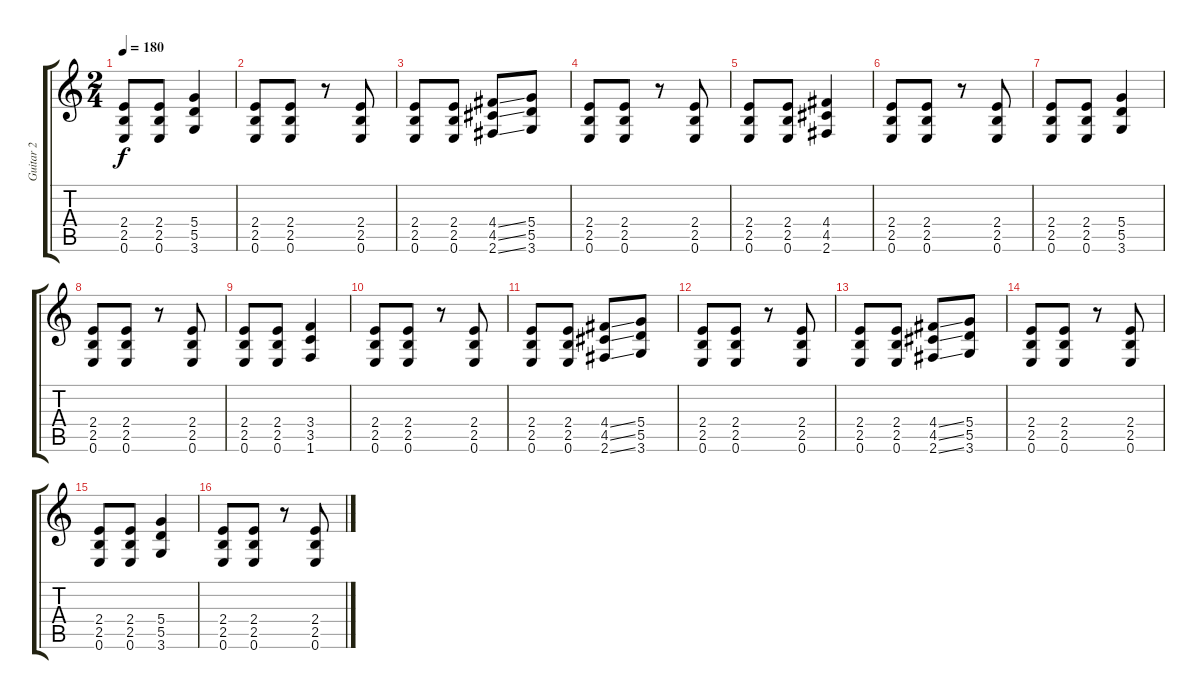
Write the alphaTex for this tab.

\track ("Guitar 2" "Guitar 2") {instrument distortionguitar}
\staff {score tabs}
\tuning (E4 B3 G3 D3 A2 E2) {hide}
\ts (2 4)
\tempo 180
\clef g2
\ks c
(2.4 2.5 0.6).8{dy f} (2.4 2.5 0.6).8 (5.4 5.5 3.6).4 |
(2.4 2.5 0.6).8 (2.4 2.5 0.6).8 r.8 (2.4 2.5 0.6).8 |
(2.4 2.5 0.6).8 (2.4 2.5 0.6).8 (4.4{ss} 4.5{ss} 2.6{ss}).8 (5.4 5.5 3.6).8 |
(2.4 2.5 0.6).8 (2.4 2.5 0.6).8 r.8 (2.4 2.5 0.6).8 |
(2.4 2.5 0.6).8 (2.4 2.5 0.6).8 (4.4 4.5 2.6).4 |
(2.4 2.5 0.6).8 (2.4 2.5 0.6).8 r.8 (2.4 2.5 0.6).8 |
(2.4 2.5 0.6).8 (2.4 2.5 0.6).8 (5.4 5.5 3.6).4 |
(2.4 2.5 0.6).8 (2.4 2.5 0.6).8 r.8 (2.4 2.5 0.6).8 |
(2.4 2.5 0.6).8 (2.4 2.5 0.6).8 (3.4 3.5 1.6).4 |
(2.4 2.5 0.6).8 (2.4 2.5 0.6).8 r.8 (2.4 2.5 0.6).8 |
(2.4 2.5 0.6).8 (2.4 2.5 0.6).8 (4.4{ss} 4.5{ss} 2.6{ss}).8 (5.4 5.5 3.6).8 |
(2.4 2.5 0.6).8 (2.4 2.5 0.6).8 r.8 (2.4 2.5 0.6).8 |
(2.4 2.5 0.6).8 (2.4 2.5 0.6).8 (4.4{ss} 4.5{ss} 2.6{ss}).8 (5.4 5.5 3.6).8 |
(2.4 2.5 0.6).8 (2.4 2.5 0.6).8 r.8 (2.4 2.5 0.6).8 |
(2.4 2.5 0.6).8 (2.4 2.5 0.6).8 (5.4 5.5 3.6).4 |
(2.4 2.5 0.6).8 (2.4 2.5 0.6).8 r.8 (2.4 2.5 0.6).8
